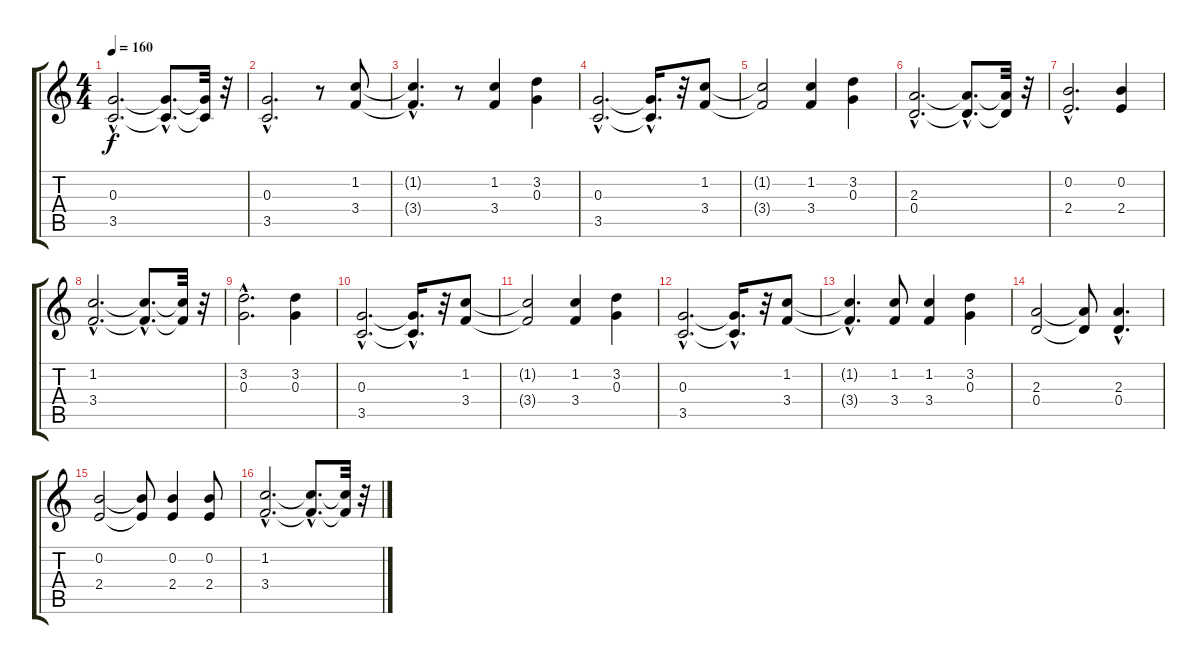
\track "" {instrument overdrivenguitar}
\staff {score tabs}
\tuning (E4 B3 G3 D3 A2 E2) {hide}
\ts (4 4)
\tempo 160
\clef g2
\ks c
(0.3{hac} 3.5{hac}).2{d dy f} (0.3{hac t} 3.5{hac t}).8{d} (0.3{t} 3.5{t}).32 r.32 |
(0.3{hac} 3.5{hac}).2{d} r.8 (1.2 3.4).8 |
(1.2{hac t} 3.4{hac t}).4{d} r.8 (1.2 3.4).4 (3.2 0.3).4 |
(0.3{hac} 3.5{hac}).2{d} (0.3{hac t} 3.5{hac t}).16{d} r.32 (1.2 3.4).8 |
(1.2{t} 3.4{t}).2 (1.2 3.4).4 (3.2 0.3).4 |
(2.3{hac} 0.4{hac}).2{d} (2.3{hac t} 0.4{hac t}).8{d} (2.3{t} 0.4{t}).32 r.32 |
(0.2{hac} 2.4{hac}).2{d} (0.2 2.4).4 |
(1.2{hac} 3.4{hac}).2{d} (1.2{hac t} 3.4{hac t}).8{d} (1.2{t} 3.4{t}).32 r.32 |
(3.2{hac} 0.3{hac}).2{d} (3.2 0.3).4 |
(0.3{hac} 3.5{hac}).2{d} (0.3{hac t} 3.5{hac t}).16{d} r.32 (1.2 3.4).8 |
(1.2{t} 3.4{t}).2 (1.2 3.4).4 (3.2 0.3).4 |
(0.3{hac} 3.5{hac}).2{d} (0.3{hac t} 3.5{hac t}).16{d} r.32 (1.2 3.4).8 |
(1.2{hac t} 3.4{hac t}).4{d} (1.2 3.4).8 (1.2 3.4).4 (3.2 0.3).4 |
(2.3 0.4).2 (2.3{t} 0.4{t}).8 (2.3{hac} 0.4{hac}).4{d} |
(0.2 2.4).2 (0.2{t} 2.4{t}).8 (0.2 2.4).4 (0.2 2.4).8 |
(1.2{hac} 3.4{hac}).2{d} (1.2{hac t} 3.4{hac t}).8{d} (1.2{t} 3.4{t}).32 r.32
